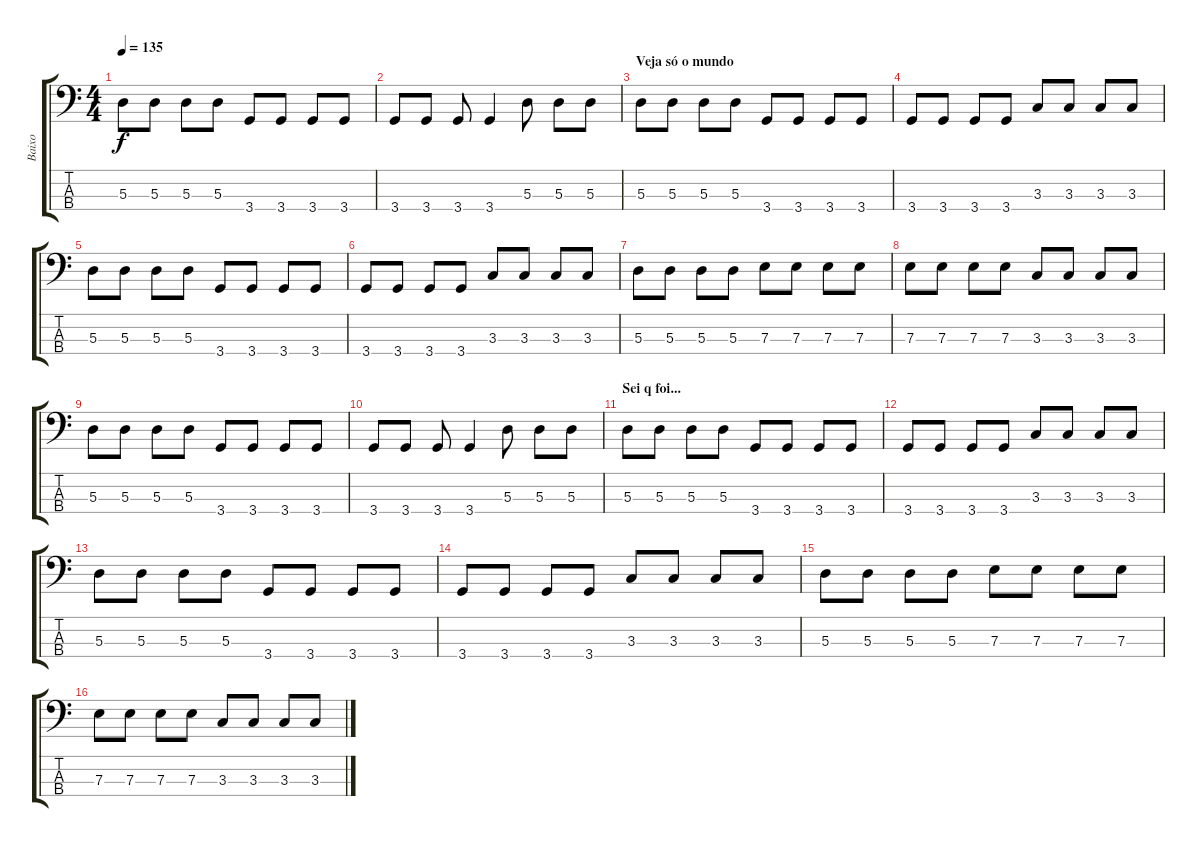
\track ("Baixo" "Baixo") {instrument electricbasspick}
\staff {score tabs}
\tuning (G2 D2 A1 E1) {hide}
\ts (4 4)
\tempo 135
\clef f4
\ks c
5.3.8{dy f} 5.3.8 5.3.8 5.3.8 3.4.8 3.4.8 3.4.8 3.4.8 |
3.4.8 3.4.8 3.4.8 3.4.4 5.3.8 5.3.8 5.3.8 |
\section ("" "Veja só o mundo")
5.3.8 5.3.8 5.3.8 5.3.8 3.4.8 3.4.8 3.4.8 3.4.8 |
3.4.8 3.4.8 3.4.8 3.4.8 3.3.8 3.3.8 3.3.8 3.3.8 |
5.3.8 5.3.8 5.3.8 5.3.8 3.4.8 3.4.8 3.4.8 3.4.8 |
3.4.8 3.4.8 3.4.8 3.4.8 3.3.8 3.3.8 3.3.8 3.3.8 |
5.3.8 5.3.8 5.3.8 5.3.8 7.3.8 7.3.8 7.3.8 7.3.8 |
7.3.8 7.3.8 7.3.8 7.3.8 3.3.8 3.3.8 3.3.8 3.3.8 |
5.3.8 5.3.8 5.3.8 5.3.8 3.4.8 3.4.8 3.4.8 3.4.8 |
3.4.8 3.4.8 3.4.8 3.4.4 5.3.8 5.3.8 5.3.8 |
\section ("" "Sei q foi...")
5.3.8 5.3.8 5.3.8 5.3.8 3.4.8 3.4.8 3.4.8 3.4.8 |
3.4.8 3.4.8 3.4.8 3.4.8 3.3.8 3.3.8 3.3.8 3.3.8 |
5.3.8 5.3.8 5.3.8 5.3.8 3.4.8 3.4.8 3.4.8 3.4.8 |
3.4.8 3.4.8 3.4.8 3.4.8 3.3.8 3.3.8 3.3.8 3.3.8 |
5.3.8 5.3.8 5.3.8 5.3.8 7.3.8 7.3.8 7.3.8 7.3.8 |
7.3.8 7.3.8 7.3.8 7.3.8 3.3.8 3.3.8 3.3.8 3.3.8
